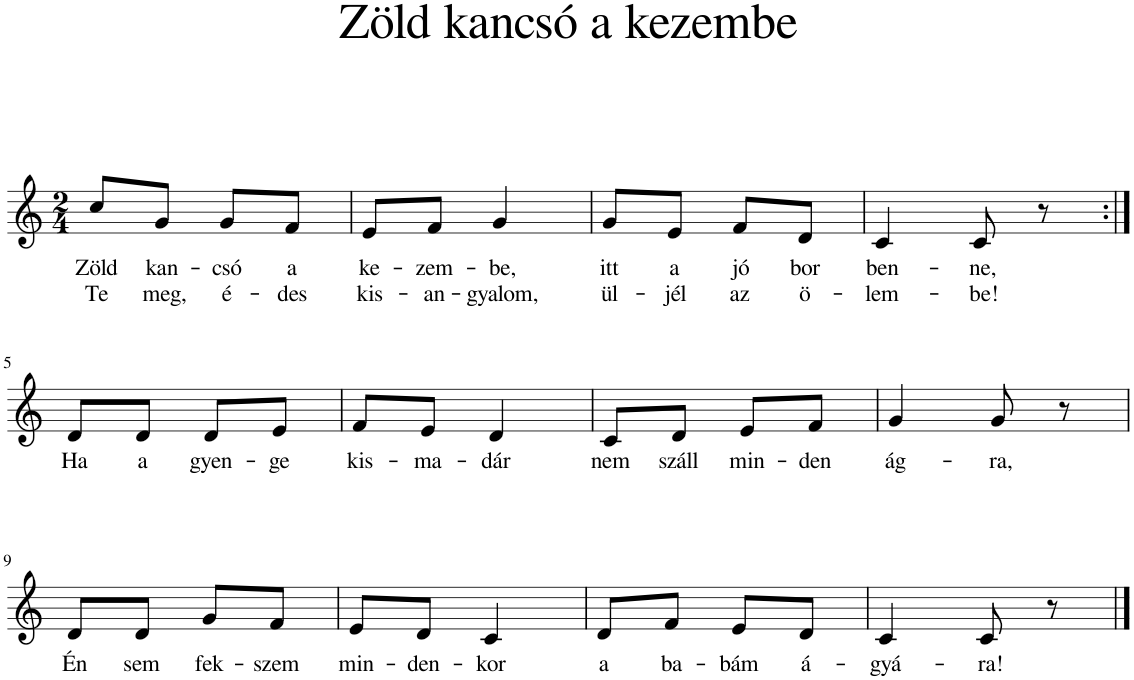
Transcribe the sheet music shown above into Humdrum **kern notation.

**kern	**text	**text
*part1	*part1	*part1
*staff1	*staff1	*staff1
*I"Piano	*	*
*I'Pno	*	*
*clefG2	*	*
*k[]	*	*
*M2/4	*	*
=1	=1	=1
!	!LO:LY:b	!LO:LY:b
8cc/L	Zöld	Te
!	!LO:LY:b	!LO:LY:b
8g/J	kan-	meg,
!	!LO:LY:b	!LO:LY:b
8g/L	-csó	é-
!	!LO:LY:b	!LO:LY:b
8f/J	a	-des
=2	=2	=2
!	!LO:LY:b	!LO:LY:b
8e/L	ke-	kis-
!	!LO:LY:b	!LO:LY:b
8f/J	-zem-	-an-
!	!LO:LY:b	!LO:LY:b
4g/	-be,	-gyalom,
=3	=3	=3
!	!LO:LY:b	!LO:LY:b
8g/L	itt	ül-
!	!LO:LY:b	!LO:LY:b
8e/J	a	-jél
!	!LO:LY:b	!LO:LY:b
8f/L	jó	az
!	!LO:LY:b	!LO:LY:b
8d/J	bor	ö-
=4	=4	=4
!	!LO:LY:b	!LO:LY:b
4c/	ben-	-lem-
!	!LO:LY:b	!LO:LY:b
8c/	-ne,	-be!
8r	.	.
!!LO:LB:g=z
=5:|!	=5:|!	=5:|!
!	!LO:LY:b	!
8d/L	Ha	.
!	!LO:LY:b	!
8d/J	a	.
!	!LO:LY:b	!
8d/L	gyen-	.
!	!LO:LY:b	!
8e/J	-ge	.
=6	=6	=6
!	!LO:LY:b	!
8f/L	kis-	.
!	!LO:LY:b	!
8e/J	-ma-	.
!	!LO:LY:b	!
4d/	-dár	.
=7	=7	=7
!	!LO:LY:b	!
8c/L	nem	.
!	!LO:LY:b	!
8d/J	száll	.
!	!LO:LY:b	!
8e/L	min-	.
!	!LO:LY:b	!
8f/J	-den	.
=8	=8	=8
!	!LO:LY:b	!
4g/	ág-	.
!	!LO:LY:b	!
8g/	-ra,	.
8r	.	.
!!LO:LB:g=z
=9	=9	=9
!	!LO:LY:b	!
8d/L	Én	.
!	!LO:LY:b	!
8d/J	sem	.
!	!LO:LY:b	!
8g/L	fek-	.
!	!LO:LY:b	!
8f/J	-szem	.
=10	=10	=10
!	!LO:LY:b	!
8e/L	min-	.
!	!LO:LY:b	!
8d/J	-den-	.
!	!LO:LY:b	!
4c/	-kor	.
=11	=11	=11
!	!LO:LY:b	!
8d/L	a	.
!	!LO:LY:b	!
8f/J	ba-	.
!	!LO:LY:b	!
8e/L	-bám	.
!	!LO:LY:b	!
8d/J	á-	.
=12	=12	=12
!	!LO:LY:b	!
4c/	-gyá-	.
!	!LO:LY:b	!
8c/	-ra!	.
8r	.	.
==	==	==
*-	*-	*-
